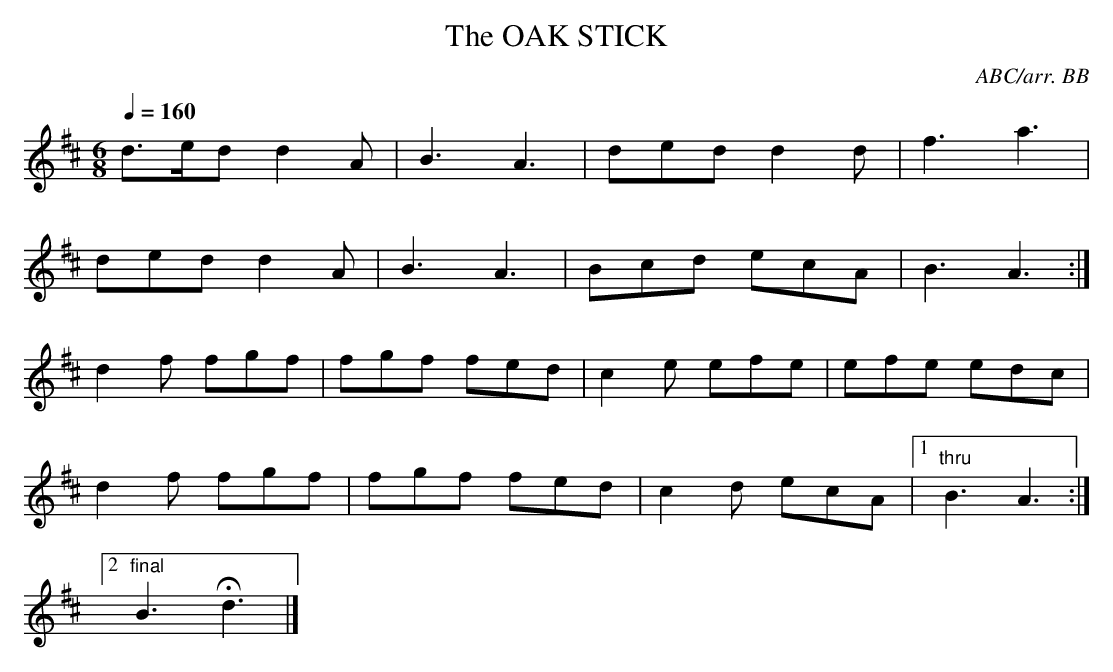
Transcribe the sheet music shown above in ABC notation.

X:1
T:OAK STICK, The
C:ABC/arr. BB
Q:1/4=160
M:6/8
K:D
d>ed d2A|B3 A3|ded d2d|f3 a3|
ded d2A|B3 A3|Bcd ecA|B3 A3 :|
d2f fgf|fgf fed|c2e efe|efe edc|
d2f fgf|fgf fed|c2d ecA|1 "thru"B3 A3 :|
[2 "final"B3Hd3|]
